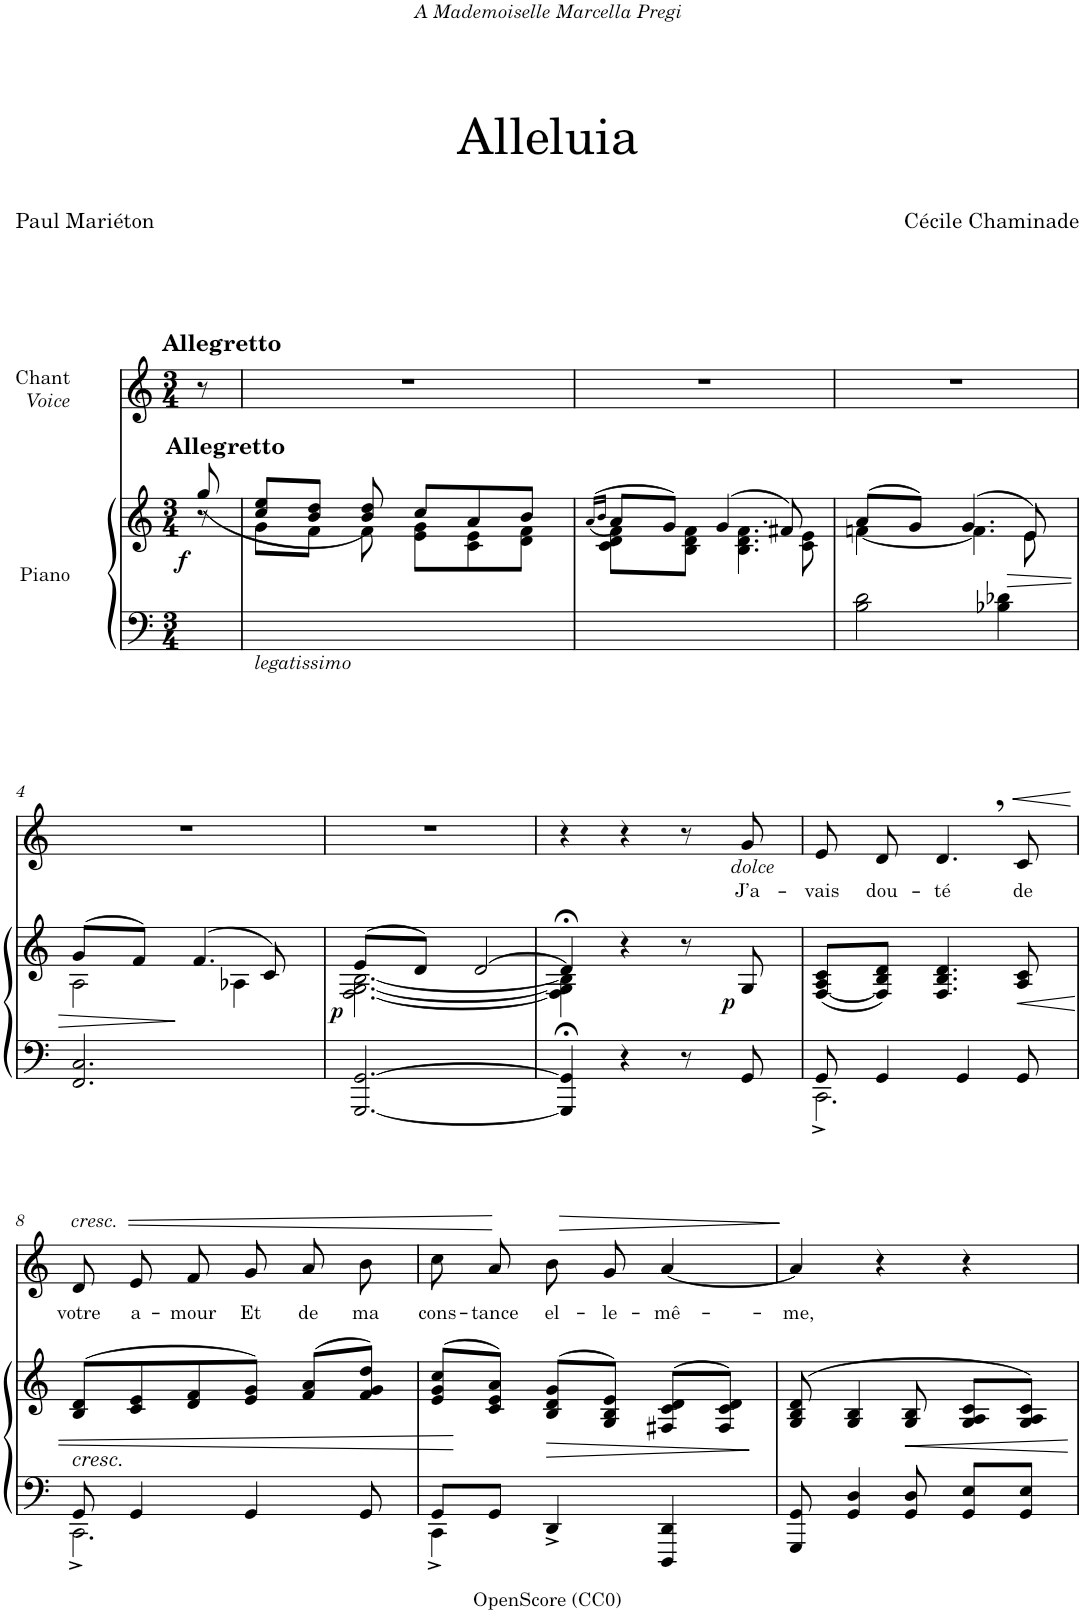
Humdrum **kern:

**kern	**kern	**dynam	**kern	**text	**dynam
*part2	*part2	*part2	*part1	*part1	*part1
*staff3	*staff2	*staff2/3	*staff1	*staff1	*staff1
*I"Piano	*	*	*I"Chant Voice	*	*
*I'Pno	*	*	*	*	*
*clefF4	*clefG2	*	*clefG2	*	*
*k[]	*k[]	*	*k[]	*	*
*M3/4	*M3/4	*	*M3/4	*	*
=	=	=	=	=	=
!	!	!	!LO:TX:a:B:t=Allegretto	!	!
!	!LO:TX:a:B:t=Allegretto	!	!	!	!
!	!	!LO:DY:b	!	!	!
8r	(8gg/	f	8r	.	.
=1	=1	=1	=1	=1	=1
*	*^	*	*	*	*
!LO:TX:b:i:t=legatissimo	!	!	!	!	!	!
2.ryy	8cc/ 8ee/L	8g\L	.	2.r	.	.
.	8b/ 8dd/J	8f\J	.	.	.	.
.	8b/'~ 8dd/'~)	8f'~\	.	.	.	.
.	8cc/L	8e\ 8g\L	.	.	.	.
.	8a/	8c\ 8e\	.	.	.	.
.	8b/J	8d\ 8f\J	.	.	.	.
=2	=2	=2	=2	=2	=2	=2
.	((>16qa/LL	.	.	.	.	.
.	16qb/JJ	.	.	.	.	.
2.ryy	8a/L)	8c\ 8d\ 8f\L	.	2.r	.	.
.	8g/J)	8B\ 8d\ 8f\J	.	.	.	.
.	(>4.g/	4.B\ 4.d\ 4.f\	.	.	.	.
.	8f#X/)	8c\ 8e\	.	.	.	.
=3	=3	=3	=3	=3	=3	=3
2B\ 2d\	(8a/L	[4fn\	.	2.r	.	.
.	8g/J)	.	.	.	.	.
.	(4.g/	4.f\]	.	.	.	.
4B-X\ 4d-X\	.	.	.	.	.	.
!	!	!	!LO:HP:b	!	!	!
.	8e/)	8e\	>	.	.	.
!!LO:LB:g=z
=4	=4	=4	=4	=4	=4	=4
2.FF/ 2.C/	(8g/L	2A\	.	2.r	.	.
.	8f/J)	.	.	.	.	.
.	(4.f/	.	]	.	.	.
.	.	4A-X\	.	.	.	.
.	8c/)	.	.	.	.	.
=5	=5	=5	=5	=5	=5	=5
!	!	!	!LO:DY:b	!	!	!
[2.GGG/ [2.GG/	(8e/L	[2.F\ [2.G\ [2.B\	p	2.r	.	.
.	8d/J)	.	.	.	.	.
.	[2d/	.	.	.	.	.
=6	=6	=6	=6	=6	=6	=6
4GGG/];< 4GG/];<	4d;</]	4F\] 4G\] 4B\]	.	4r	.	.
4r	4r	2ryy	.	4r	.	.
8r	8r	.	.	8r	.	.
!	!	!	!	!LO:TX:b:i:t=dolce	!	!
!	!	!	!LO:DY:b	!	!LO:LY:b	!
8GG/	8G/	.	p	8g/	J’a-	.
*	*v	*v	*	*	*	*
=7	=7	=7	=7	=7	=7
*^	*	*	*	*	*
!	!	!	!	!	!LO:LY:b	!
8GG/	2.CC^\	([8F/ 8A/ 8c/L	.	8e/L	-vais	.
!	!	!	!	!	!LO:LY:b	!
4GG/	.	8F/] 8B/ 8d/J)	.	8d/J	dou-	.
!	!	!	!	!	!LO:LY:b	!
.	.	4.F/ 4.B/ 4.d/	.	4.d'~,/	-té	.
4GG/	.	.	.	.	.	.
!	!	!	!LO:HP:b	!	!LO:LY:b	!LO:HP:b
8GG/	.	8A/ 8c/	<	8c/	de	<
!!LO:LB:g=z
=8	=8	=8	=8	=8	=8	=8
!	!	!LO:TX:b:i:t=cresc.	!	!	!	!
!	!	!	!	!	!LO:LY:b	!
8GG/	2.CC^\	(>8B/ 8d/L	.	8d/L	votre	.
!	!	!	!	!	!LO:LY:b	!
4GG/	.	8c/ 8e/	.	8e/J	a-	.
!	!	!	!	!	!LO:LY:b	!
.	.	8d/ 8f/	.	8f/L	-mour	.
!	!	!	!	!	!LO:LY:b	!
4GG/	.	8e/ 8g/J)	.	8g/J	Et	.
!	!	!	!	!	!LO:LY:b	!
.	.	(>8f/ 8a/L	.	8a/L	de	.
!	!	!	!	!	!LO:LY:b	!
8GG/	.	8f/ 8g/ 8dd/J)	.	8b/J	ma	.
=9	=9	=9	=9	=9	=9	=9
!	!	!	!	!	!LO:LY:b	!
8GG/L	4CC^\	(>8e/ 8g/ 8cc/L	.	8cc\L	cons-	.
!	!	!	!	!	!LO:LY:b	!
8GG/J	.	8c/ 8e/ 8a/J)	[	8a\J	-tance	[
!	!	!	!LO:HP:b	!	!LO:LY:b	!LO:HP:b
4DD^</	2ryy	(>8B/ 8d/ 8g/L	>	8b/L	el-	>
!	!	!	!	!	!LO:LY:b	!
.	.	8G/ 8B/ 8e/J)	.	8g/J	-le-	.
!	!	!	!	!	!LO:LY:b	!
4DDD/ 4DD/	.	(>8F#X/ 8c/ 8d/L	.	[4a/	-mê-	.
.	.	8F#/ 8c/ 8d/J)	.	.	.	.
*v	*v	*	*	*	*	*
.	.	]	.	.	]
=10	=10	=10	=10	=10	=10
!	!	!	!	!LO:LY:b	!
8GGG/ 8GG/	(>8G/ 8B/ 8d/	.	4a/]	-me,	.
4GG/ 4D/	4G/ 4B/	.	.	.	.
.	.	.	4r	.	.
!	!	!LO:HP:b	!	!	!
8GG/ 8D/	8G/ 8B/	<	.	.	.
8GG/ 8E/L	8G/ 8A/ 8c/L	.	4r	.	.
8GG/ 8E/J	8G/ 8A/ 8c/J)	.	.	.	.
.	.	[	.	.	.
=	=	=	=	=	=
*-	*-	*-	*-	*-	*-
